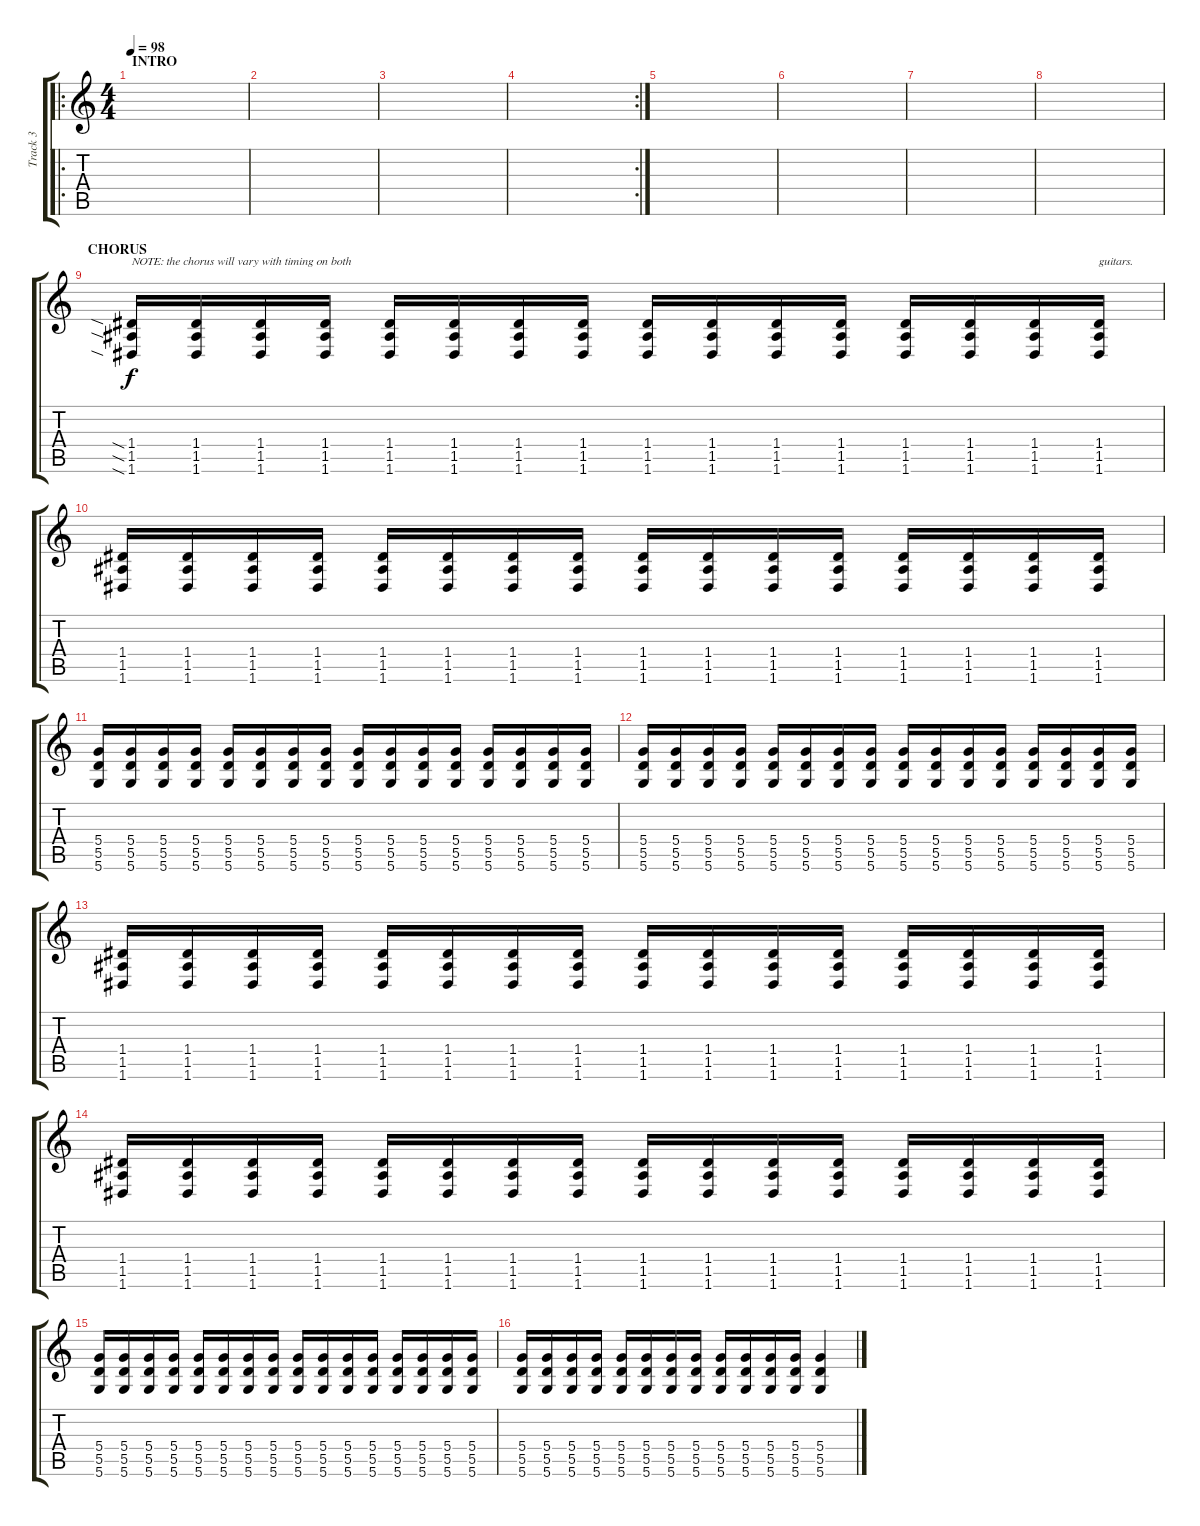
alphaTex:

\track ("Track 3" "Track 3") {instrument overdrivenguitar}
\staff {score tabs}
\tuning (E4 B3 G3 D3 A2 D2) {hide}
\ro
\ts (4 4)
\section ("" "INTRO")
\tempo 98
\clef g2
\ks c
|
|
|
\rc 2
|
|
|
|
|
\section ("" "CHORUS")
(1.4{sia} 1.5{sia} 1.6{sia}).16{txt "NOTE: the chorus will vary with timing on both"} (1.4 1.5 1.6).16 (1.4 1.5 1.6).16 (1.4 1.5 1.6).16 (1.4 1.5 1.6).16 (1.4 1.5 1.6).16 (1.4 1.5 1.6).16 (1.4 1.5 1.6).16 (1.4 1.5 1.6).16 (1.4 1.5 1.6).16 (1.4 1.5 1.6).16 (1.4 1.5 1.6).16 (1.4 1.5 1.6).16 (1.4 1.5 1.6).16 (1.4 1.5 1.6).16 (1.4 1.5 1.6).16{txt "guitars."} |
(1.4 1.5 1.6).16 (1.4 1.5 1.6).16 (1.4 1.5 1.6).16 (1.4 1.5 1.6).16 (1.4 1.5 1.6).16 (1.4 1.5 1.6).16 (1.4 1.5 1.6).16 (1.4 1.5 1.6).16 (1.4 1.5 1.6).16 (1.4 1.5 1.6).16 (1.4 1.5 1.6).16 (1.4 1.5 1.6).16 (1.4 1.5 1.6).16 (1.4 1.5 1.6).16 (1.4 1.5 1.6).16 (1.4 1.5 1.6).16 |
(5.4 5.5 5.6).16 (5.4 5.5 5.6).16 (5.4 5.5 5.6).16 (5.4 5.5 5.6).16 (5.4 5.5 5.6).16 (5.4 5.5 5.6).16 (5.4 5.5 5.6).16 (5.4 5.5 5.6).16 (5.4 5.5 5.6).16 (5.4 5.5 5.6).16 (5.4 5.5 5.6).16 (5.4 5.5 5.6).16 (5.4 5.5 5.6).16 (5.4 5.5 5.6).16 (5.4 5.5 5.6).16 (5.4 5.5 5.6).16 |
(5.4 5.5 5.6).16 (5.4 5.5 5.6).16 (5.4 5.5 5.6).16 (5.4 5.5 5.6).16 (5.4 5.5 5.6).16 (5.4 5.5 5.6).16 (5.4 5.5 5.6).16 (5.4 5.5 5.6).16 (5.4 5.5 5.6).16 (5.4 5.5 5.6).16 (5.4 5.5 5.6).16 (5.4 5.5 5.6).16 (5.4 5.5 5.6).16 (5.4 5.5 5.6).16 (5.4 5.5 5.6).16 (5.4 5.5 5.6).16 |
(1.4 1.5 1.6).16 (1.4 1.5 1.6).16 (1.4 1.5 1.6).16 (1.4 1.5 1.6).16 (1.4 1.5 1.6).16 (1.4 1.5 1.6).16 (1.4 1.5 1.6).16 (1.4 1.5 1.6).16 (1.4 1.5 1.6).16 (1.4 1.5 1.6).16 (1.4 1.5 1.6).16 (1.4 1.5 1.6).16 (1.4 1.5 1.6).16 (1.4 1.5 1.6).16 (1.4 1.5 1.6).16 (1.4 1.5 1.6).16 |
(1.4 1.5 1.6).16 (1.4 1.5 1.6).16 (1.4 1.5 1.6).16 (1.4 1.5 1.6).16 (1.4 1.5 1.6).16 (1.4 1.5 1.6).16 (1.4 1.5 1.6).16 (1.4 1.5 1.6).16 (1.4 1.5 1.6).16 (1.4 1.5 1.6).16 (1.4 1.5 1.6).16 (1.4 1.5 1.6).16 (1.4 1.5 1.6).16 (1.4 1.5 1.6).16 (1.4 1.5 1.6).16 (1.4 1.5 1.6).16 |
(5.4 5.5 5.6).16 (5.4 5.5 5.6).16 (5.4 5.5 5.6).16 (5.4 5.5 5.6).16 (5.4 5.5 5.6).16 (5.4 5.5 5.6).16 (5.4 5.5 5.6).16 (5.4 5.5 5.6).16 (5.4 5.5 5.6).16 (5.4 5.5 5.6).16 (5.4 5.5 5.6).16 (5.4 5.5 5.6).16 (5.4 5.5 5.6).16 (5.4 5.5 5.6).16 (5.4 5.5 5.6).16 (5.4 5.5 5.6).16 |
(5.4 5.5 5.6).16 (5.4 5.5 5.6).16 (5.4 5.5 5.6).16 (5.4 5.5 5.6).16 (5.4 5.5 5.6).16 (5.4 5.5 5.6).16 (5.4 5.5 5.6).16 (5.4 5.5 5.6).16 (5.4 5.5 5.6).16 (5.4 5.5 5.6).16 (5.4 5.5 5.6).16 (5.4 5.5 5.6).16 (5.4 5.5 5.6).4
